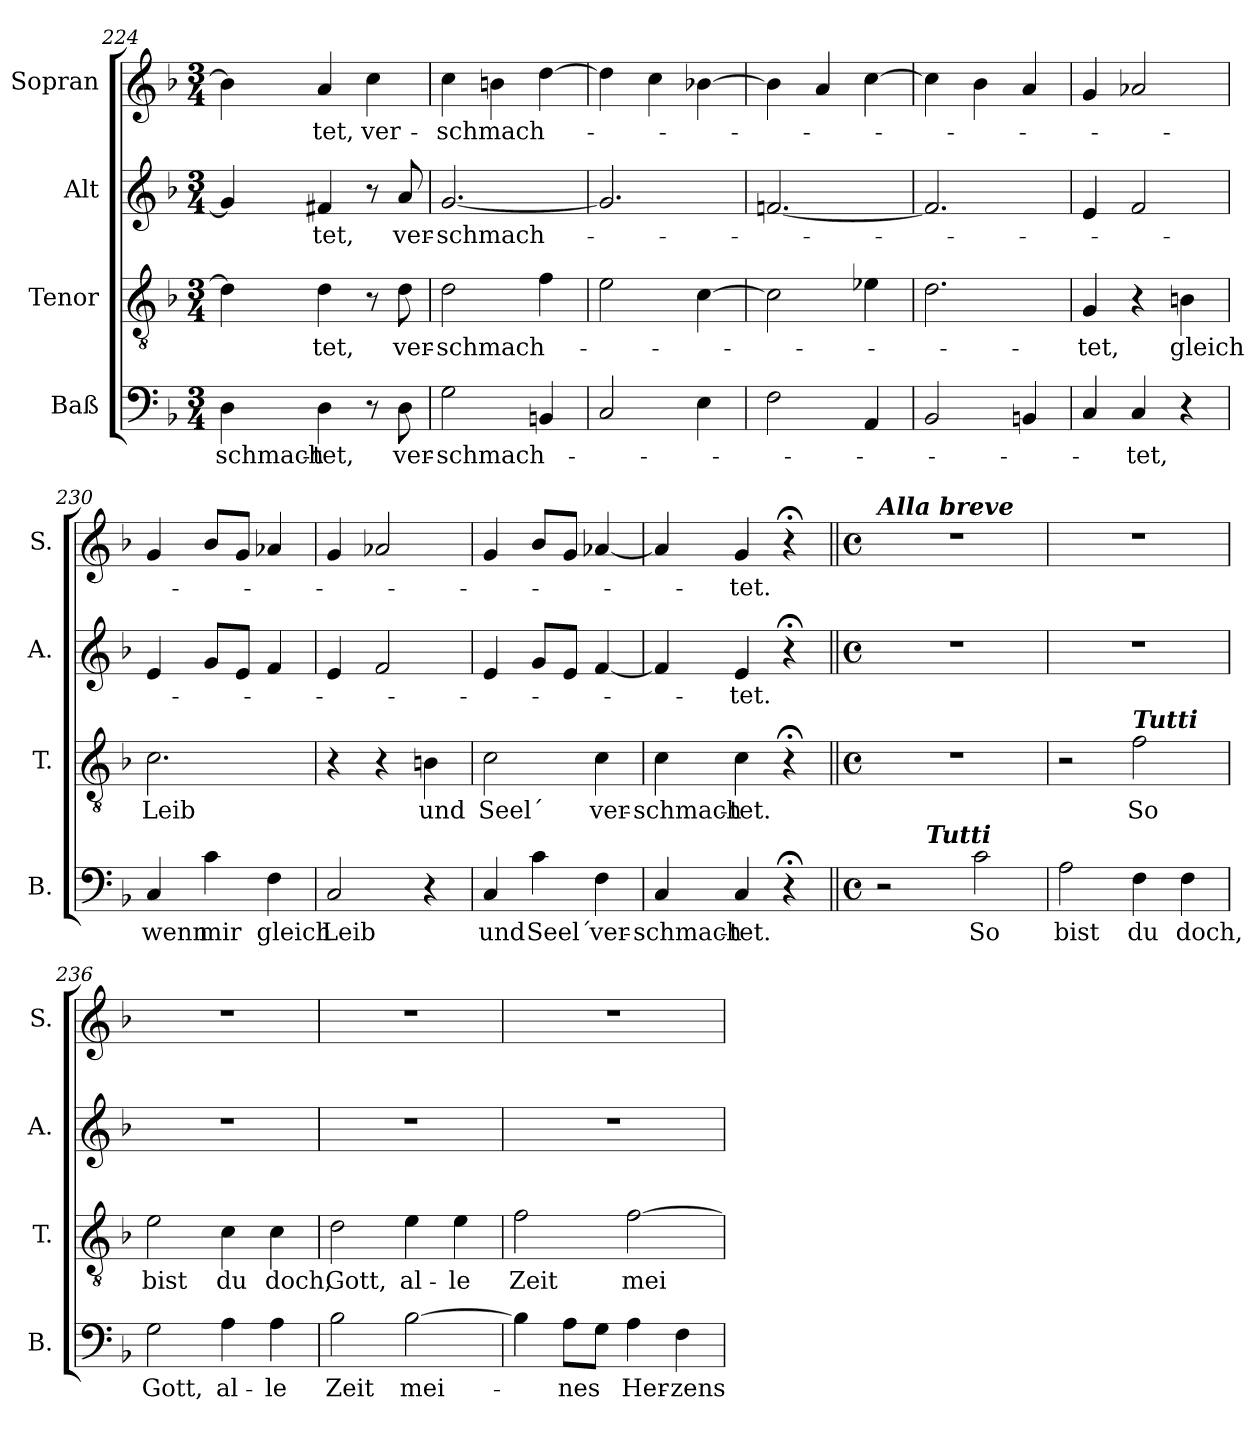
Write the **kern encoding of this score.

**kern	**text	**kern	**text	**kern	**text	**kern	**text
*part4	*part4	*part3	*part3	*part2	*part2	*part1	*part1
*staff4	*staff4	*staff3	*staff3	*staff2	*staff2	*staff1	*staff1
*I"Baß	*	*I"Tenor	*	*I"Alt	*	*I"Sopran	*
*I'B.	*	*I'T.	*	*I'A.	*	*I'S.	*
*clefF4	*	*clefGv2	*	*clefG2	*	*clefG2	*
*k[b-]	*	*k[b-]	*	*k[b-]	*	*k[b-]	*
*F:	*	*F:	*	*F:	*	*F:	*
*M3/4	*	*M3/4	*	*M3/4	*	*M3/4	*
=224	=224	=224	=224	=224	=224	=224	=224
!	!LO:LY:b	!	!	!	!	!	!
4D\	-schmach-	4d\]	.	4g/]	.	4b-\]	.
!	!LO:LY:b	!	!LO:LY:b	!	!LO:LY:b	!	!LO:LY:b
4D\	-tet,	4d\	-tet,	4f#X/	-tet,	4a/	-tet,
!	!	!	!	!	!	!	!LO:LY:b
8r	.	8r	.	8r	.	4cc\	ver-
!	!LO:LY:b	!	!LO:LY:b	!	!LO:LY:b	!	!
8D\	ver-	8d\	ver-	8a/	ver-	.	.
=225	=225	=225	=225	=225	=225	=225	=225
!	!LO:LY:b	!	!LO:LY:b	!	!LO:LY:b	!	!LO:LY:b
2G\	-schmach-	2d\	-schmach-	[2.g/	-schmach-	4cc\	-schmach-
.	.	.	.	.	.	4bn\	.
4BBn/	.	4f\	.	.	.	[4dd\	.
=226	=226	=226	=226	=226	=226	=226	=226
2C/	.	2e\	.	2.g/]	.	4dd\]	.
.	.	.	.	.	.	4cc\	.
4E\	.	[4c\	.	.	.	[4b-X\	.
=227	=227	=227	=227	=227	=227	=227	=227
2F\	.	2c\]	.	[2.fn/	.	4b-\]	.
.	.	.	.	.	.	4a/	.
4AA/	.	4e-X\	.	.	.	[4cc\	.
!!LO:LB:g=z
=228	=228	=228	=228	=228	=228	=228	=228
2BB-/	.	2.d\	.	2.f/]	.	4cc\]	.
.	.	.	.	.	.	4b-\	.
4BBn/	.	.	.	.	.	4a/	.
=229	=229	=229	=229	=229	=229	=229	=229
!	!	!	!LO:LY:b	!	!	!	!
4C/	.	4G/	-tet,	4e/	.	4g/	.
!	!LO:LY:b	!	!	!	!	!	!
4C/	-tet,	4r	.	2f/	.	2a-X/	.
!	!	!	!LO:LY:b	!	!	!	!
4r	.	4Bn\	gleich	.	.	.	.
=230	=230	=230	=230	=230	=230	=230	=230
!	!LO:LY:b	!	!LO:LY:b	!	!	!	!
4C/	wenn	2.c\	Leib	4e/	.	4g/	.
!	!LO:LY:b	!	!	!	!	!	!
4c\	mir	.	.	8g/L	.	8b-/L	.
.	.	.	.	8e/J	.	8g/J	.
!	!LO:LY:b	!	!	!	!	!	!
4F\	gleich	.	.	4f/	.	4a-X/	.
=231	=231	=231	=231	=231	=231	=231	=231
!	!LO:LY:b	!	!	!	!	!	!
2C/	Leib	4r	.	4e/	.	4g/	.
.	.	4r	.	2f/	.	2a-X/	.
!	!	!	!LO:LY:b	!	!	!	!
4r	.	4Bn\	und	.	.	.	.
=232	=232	=232	=232	=232	=232	=232	=232
!	!LO:LY:b	!	!LO:LY:b	!	!	!	!
4C/	und	2c\	Seel´	4e/	.	4g/	.
!	!LO:LY:b	!	!	!	!	!	!
4c\	Seel´	.	.	8g/L	.	8b-/L	.
.	.	.	.	8e/J	.	8g/J	.
!	!LO:LY:b	!	!LO:LY:b	!	!	!	!
4F\	ver-	4c\	ver-	[4f/	.	[4a-X/	.
=233	=233	=233	=233	=233	=233	=233	=233
!	!LO:LY:b	!	!LO:LY:b	!	!	!	!
4C/	-schmach-	4c\	-schmach-	4f/]	.	4a-/]	.
!	!LO:LY:b	!	!LO:LY:b	!	!LO:LY:b	!	!LO:LY:b
4C/	-tet.	4c\	-tet.	4e/	-tet.	4g/	-tet.
4r;<	.	4r;<	.	4r;<	.	4r;<	.
=234||	=234||	=234||	=234||	=234||	=234||	=234||	=234||
*M4/4	*	*M4/4	*	*M4/4	*	*M4/4	*
*met(c)	*	*met(c)	*	*met(c)	*	*met(c)	*
!	!	!	!	!	!	!LO:TX:a:Bi:t=Alla breve	!
*^	*	*	*	*	*	*	*
2r	4ryy	.	1r	.	1r	.	1r	.
!	!LO:TX:a:Bi:t=Tutti	!	!	!	!	!	!	!
.	2.ryy	.	.	.	.	.	.	.
!	!	!LO:LY:b	!	!	!	!	!	!
2c\	.	So	.	.	.	.	.	.
!!LO:LB:g=z
=235	=235	=235	=235	=235	=235	=235	=235	=235
!	!	!LO:LY:b	!	!	!	!	!	!
*v	*v	*	*	*	*	*	*	*
2A\	bist	2r	.	1r	.	1r	.
!	!	!LO:TX:a:Bi:t=Tutti	!	!	!	!	!
!	!LO:LY:b	!	!LO:LY:b	!	!	!	!
4F\	du	2f\	So	.	.	.	.
!	!LO:LY:b	!	!	!	!	!	!
4F\	doch,	.	.	.	.	.	.
=236	=236	=236	=236	=236	=236	=236	=236
!	!LO:LY:b	!	!LO:LY:b	!	!	!	!
2G\	Gott,	2e\	bist	1r	.	1r	.
!	!LO:LY:b	!	!LO:LY:b	!	!	!	!
4A\	al-	4c\	du	.	.	.	.
!	!LO:LY:b	!	!LO:LY:b	!	!	!	!
4A\	-le	4c\	doch,	.	.	.	.
=237	=237	=237	=237	=237	=237	=237	=237
!	!LO:LY:b	!	!LO:LY:b	!	!	!	!
2B-\	Zeit	2d\	Gott,	1r	.	1r	.
!	!LO:LY:b	!	!LO:LY:b	!	!	!	!
[2B-\	mei-	4e\	al-	.	.	.	.
!	!	!	!LO:LY:b	!	!	!	!
.	.	4e\	-le	.	.	.	.
=238	=238	=238	=238	=238	=238	=238	=238
!	!	!	!LO:LY:b	!	!	!	!
4B-\]	.	2f\	Zeit	1r	.	1r	.
!	!LO:LY:b	!	!	!	!	!	!
8A\L	-nes	.	.	.	.	.	.
8G\J	.	.	.	.	.	.	.
!	!LO:LY:b	!	!LO:LY:b	!	!	!	!
4A\	Her-	[2f\	mei-	.	.	.	.
!	!LO:LY:b	!	!	!	!	!	!
4F\	-zens	.	.	.	.	.	.
=	=	=	=	=	=	=	=
*-	*-	*-	*-	*-	*-	*-	*-
